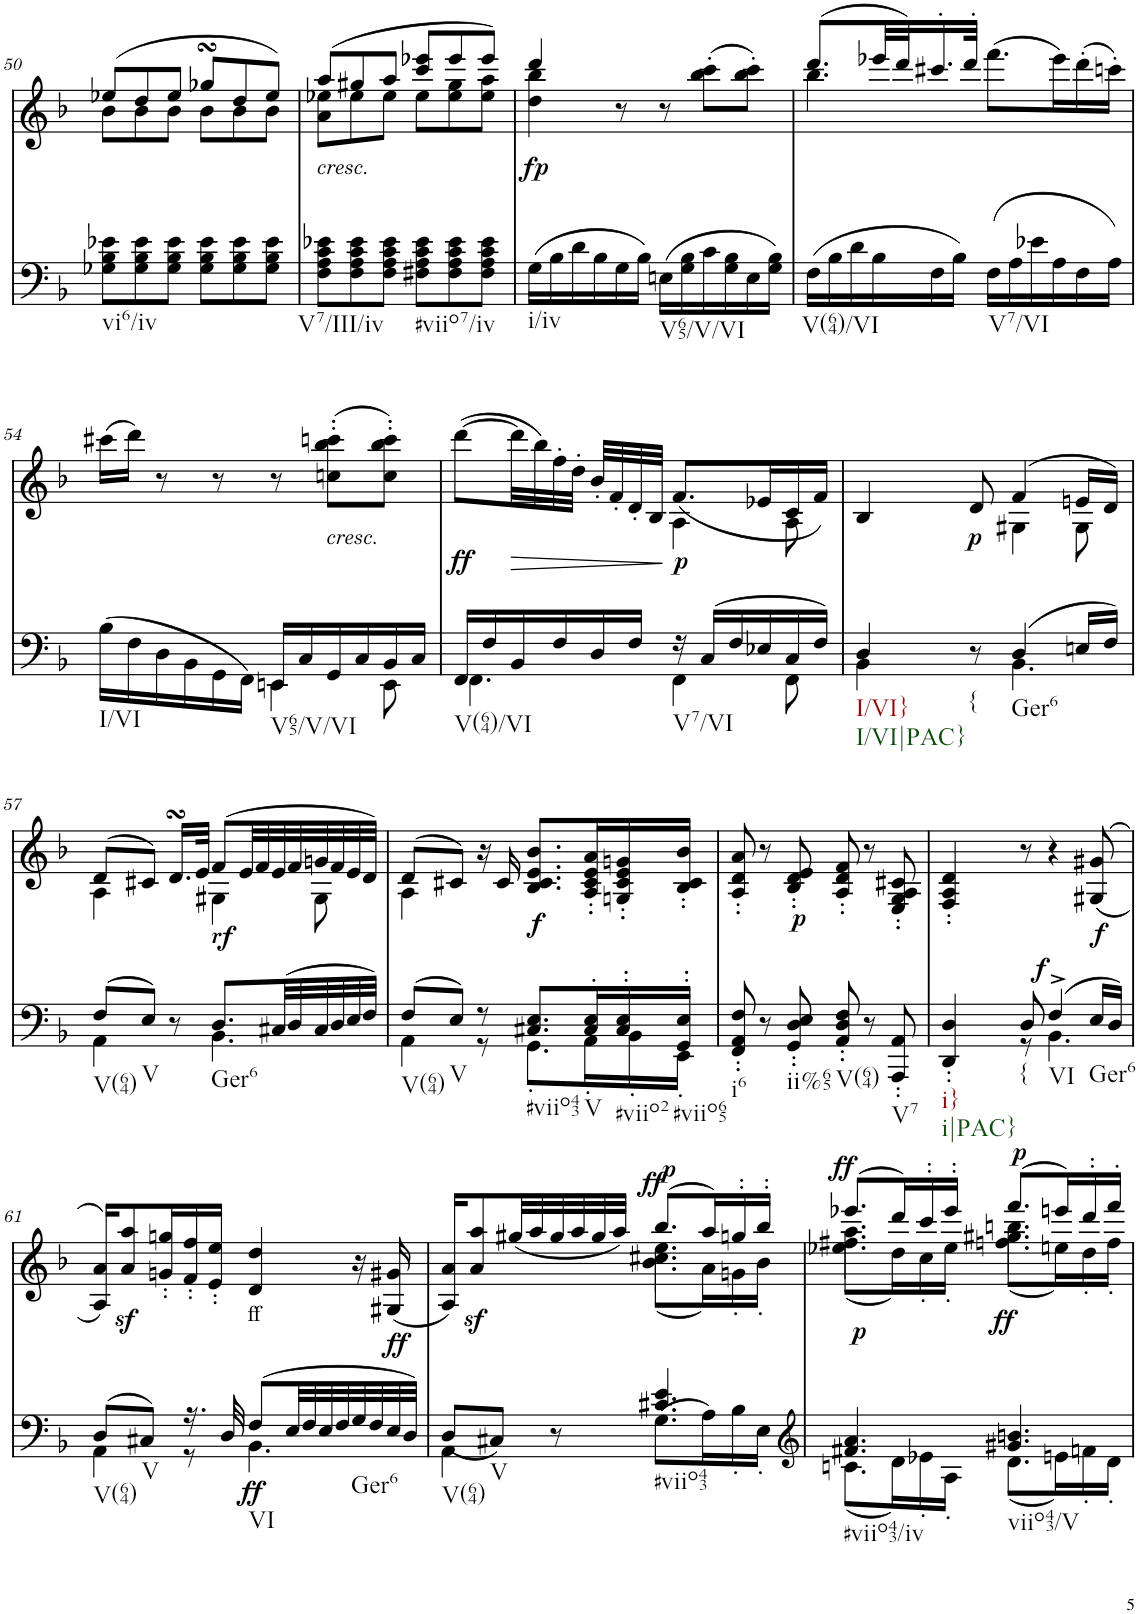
**kern	**text	**dynam	**kern	**text	**dynam
*part2	*part2	*part2	*part1	*part1	*part1
*staff2	*staff2	*staff2	*staff1	*staff1	*staff1
*I"Piano	*	*	*I"Piano	*	*
*I'Pno	*	*	*I'Pno	*	*
!!LO:PB:g=z
*clefF4	*	*	*clefG2	*	*
*k[b-]	*	*	*k[b-]	*	*
*d:	*	*	*d:	*	*
*M6/8	*	*	*M6/8	*	*
=50	=50	=50	=50	=50	=50
*	*	*	*^	*	*
!LO:TX:b:t=vi6/iv	!	!	!	!	!	!
8G-X\ 8B-\ 8e-X\L	.	.	(8ee-X/L	8b-\L	.	.
8G-\ 8B-\ 8e-\	.	.	8dd/	8b-\	.	.
8G-\ 8B-\ 8e-\J	.	.	8ee-/J	8b-\J	.	.
8G-\ 8B-\ 8e-\L	.	.	8gg-XsSSs/L	8b-\L	.	.
8G-\ 8B-\ 8e-\	.	.	8dd/	8b-\	.	.
8G-\ 8B-\ 8e-\J	.	.	8ee-/J)	8b-\J	.	.
=51	=51	=51	=51	=51	=51	=51
!	!	!	!LO:TX:b:i:t=cresc.	!	!	!
!LO:TX:b:t=V7/III/iv	!	!	!	!	!	!
!	!	!	!	!	!LO:LY:b	!
8F\ 8A\ 8c\ 8e-X\L	.	.	(8aa/L	8a\ 8ee-X\L	<	.
8F\ 8A\ 8c\ 8e-\	.	.	8gg#X/	8ee-\	.	.
8F\ 8A\ 8c\ 8e-\J	.	.	8aa/J	8ee-\J	.	.
!LO:TX:b:t=#viio7/iv	!	!	!	!	!	!
8F#X\ 8A\ 8c\ 8e-\L	.	.	8ccc/ 8eee-X/L	8ee-\L	.	.
8F#\ 8A\ 8c\ 8e-\	.	.	8eee-/	8ee-\ 8gg#\	.	.
8F#\ 8A\ 8c\ 8e-\J	.	.	8eee-/J)	8ee-\ 8aa\J	.	.
=52	=52	=52	=52	=52	=52	=52
!LO:TX:b:t=i/iv	!	!	!	!	!	!
!	!	!	!	!	!	!LO:DY:b
(16G\LL	.	.	4ddd/	4dd\ 4bb-\	.	fp
16B-\	.	.	.	.	.	.
16d\	.	.	.	.	.	.
16B-\	.	.	.	.	.	.
16G\	.	.	8r	2ryy	.	.
16B-\JJ)	.	.	.	.	.	.
!LO:TX:b:t=V65/V/VI	!	!	!	!	!	!
(16En\LL	.	.	8r	.	.	.
16G\ 16B-\	.	.	.	.	.	.
16c\	.	.	(>8bb-\'> 8ccc\'>L	.	.	.
16G\ 16B-\	.	.	.	.	.	.
16E\	.	.	8bb-\'> 8ccc\'>J)	.	.	.
16G\ 16B-\JJ)	.	.	.	.	.	.
=53	=53	=53	=53	=53	=53	=53
!LO:TX:b:t=V(64)/VI	!	!	!	!	!	!
(16F\LL	.	.	(8.ddd/L	4.bb-\	.	.
16B-\	.	.	.	.	.	.
16d\	.	.	.	.	.	.
16B-\	.	.	32eee-X/LL	.	.	.
.	.	.	32ddd/J)	.	.	.
16F\	.	.	16.ccc#X'/	.	.	.
16B-\JJ)	.	.	.	.	.	.
.	.	.	32ddd'/JJk	.	.	.
!LO:TX:b:t=V7/VI	!	!	!	!	!	!
(16F\LL	.	.	(>8.fff\L	4.ryy	.	.
16A\	.	.	.	.	.	.
16e-X\	.	.	.	.	.	.
16A\	.	.	16eee-\L)	.	.	.
16F\	.	.	(>16ddd'>\	.	.	.
16A\JJ)	.	.	16cccn'>\JJ)	.	.	.
*	*	*	*v	*v	*	*
!!LO:LB:g=z
=54	=54	=54	=54	=54	=54
*^	*	*	*	*	*
!LO:TX:b:t=I/VI	!	!	!	!	!	!
4.ryy	(>16B-\LL	.	.	(16ccc#X\LL	.	.
.	16F\	.	.	16ddd\JJ)	.	.
.	16D\	.	.	8r	.	.
.	16BB-\	.	.	.	.	.
.	16GG\	.	.	8r	.	.
.	16FF\JJ)	.	.	.	.	.
!LO:TX:b:t=V65/V/VI	!	!	!	!	!	!
16EEn/LL	4EEn\	.	.	8r	.	.
16C/	.	.	.	.	.	.
!	!	!	!	!LO:TX:b:i:t=cresc.	!	!
16GG/	.	.	.	(8ccn\' 8bb-\' 8cccn\'L	.	.
16C/	.	.	.	.	.	.
16BB-/	8EE\	.	.	8cc\' 8bb-\' 8ccc\'J)	.	.
16C/JJ	.	.	.	.	.	.
=55	=55	=55	=55	=55	=55	=55
*	*	*	*	*^	*	*
!LO:TX:b:t=V(64)/VI	!	!	!	!	!	!	!
!	!	!	!	!	!	!	!LO:DY:b
16FF/LL	4.FF\	.	.	(>[>8ddd\L	4.ryy	.	ff
16F/	.	.	.	.	.	.	.
!	!	!	!	!	!	!	!LO:HP:b
16BB-/	.	.	.	32ddd\LL]	.	.	>
.	.	.	.	32bb-\)	.	.	.
16F/	.	.	.	32ff'\	.	.	.
.	.	.	.	32dd'\JJJ	.	.	.
16D/	.	.	.	32b-'/LLL	.	.	.
.	.	.	.	32f'/	.	.	.
16F/JJ	.	.	.	32d'/	.	.	.
.	.	.	.	32B-/JJJ	.	.	.
!LO:TX:b:t=V7/VI	!	!	!	!	!	!	!
!	!	!	!	!	!	!LO:LY:b	!LO:DY:n=1:b
16r	4FF\	.	.	4A\	(8.f/L	p	] p
(16C/LL	.	.	.	.	.	.	.
16F/	.	.	.	.	.	.	.
16E-X/	.	.	.	.	16e-X/L	.	.
16C/	8FF\	.	.	8A\	16c/	.	.
16F/JJ)	.	.	.	.	16f/JJ)	.	.
=56	=56	=56	=56	=56	=56	=56	=56
!LO:TX:b:t=I/VI}	!	!	!	!	!	!	!
!LO:TX:b:t=I/VI|PAC}	!	!	!	!	!	!	!
4D/	4BB-\	.	.	4B-/	4.ryy	.	.
!LO:TX:b:t={	!	!	!	!	!	!	!
!	!	!	!	!	!	!	!LO:DY:b
8r	8ryy	.	.	8d/	.	.	p
!LO:TX:b:t=Ger6	!	!	!	!	!	!	!
(4D/	4.BB-\	.	.	(4f/	4G#X\	.	.
16En/LL	.	.	.	16en/LL	8G#\	.	.
16F/JJ)	.	.	.	16d/JJ)	.	.	.
!!LO:LB:g=z	!!
=57	=57	=57	=57	=57	=57	=57	=57
!LO:TX:b:t=V(64)	!	!	!	!	!	!	!
(8F/L	4AA\	.	.	(8d/L	4A\	.	.
!LO:TX:b:t=V	!	!	!	!	!	!	!
8E/J)	.	.	.	8c#X/J)	.	.	.
8r	8ryy	.	.	16.dsSSS/LL	8ryy	.	.
.	.	.	.	32e/JJk	.	.	.
!LO:TX:b:t=Ger6	!	!	!	!	!	!	!
!	!	!	!LO:DY:a	!	!	!	!
8.D/L	4.BB-\	.	rf	(8f/L	4G#X\	.	.
.	.	.	.	32e/LL	.	.	.
.	.	.	.	32f/	.	.	.
(32C#X/LL	.	.	.	32e/	.	.	.
32D/	.	.	.	32f/	.	.	.
32C#/	.	.	.	32gn/	8G#\	.	.
32D/	.	.	.	32f/	.	.	.
32E/	.	.	.	32e/	.	.	.
32F/JJJ)	.	.	.	32d/JJJ)	.	.	.
=58	=58	=58	=58	=58	=58	=58	=58
!LO:TX:b:t=V(64)	!	!	!	!	!	!	!
(8F/L	4AA\	.	.	(8d/L	4A\	.	.
!LO:TX:b:t=V	!	!	!	!	!	!	!
8E/J)	.	.	.	8c#X/J)	.	.	.
8r	8r	.	.	16r	2ryy	.	.
.	.	.	.	16c#/	.	.	.
!LO:TX:b:t=#viio43	!	!	!	!	!	!	!
!	!	!	!	!	!	!	!LO:DY:b
8.C#X/ 8.E/L	8.GG'\L	.	.	8.B-/ 8.c#/ 8.e/ 8.b-/L	.	.	f
!LO:TX:b:t=V	!	!	!	!	!	!	!
16C#/' 16E/'L	16AA'\L	.	.	16A/' 16c#/' 16e/' 16a/'L	.	.	.
!LO:TX:b:t=#viio2	!	!	!	!	!	!	!
16C#/' 16E/'	16BB-'\	.	.	16Gn/' 16c#/' 16e/' 16gn/'	.	.	.
!LO:TX:b:t=#viio65	!	!	!	!	!	!	!
16GG/' 16E/'JJ	16EE'\JJ	.	.	16B-/' 16c#/' 16b-/'JJ	.	.	.
*	*	*	*	*v	*v	*	*
=59	=59	=59	=59	=59	=59	=59
!LO:TX:b:t=i6	!	!	!	!	!	!
*v	*v	*	*	*	*	*
8FF/' 8AA/' 8F/'	.	.	8A/' 8d/' 8a/'	.	.
8r	.	.	8r	.	.
!LO:TX:b:t=ii%65	!	!	!	!	!
!	!	!	!	!	!LO:DY:b
8GG/' 8D/' 8E/'	.	.	8B-/' 8d/' 8e/'	.	p
!LO:TX:b:t=V(64)	!	!	!	!	!
8AA/' 8D/' 8F/'	.	.	8A/' 8d/' 8f/'	.	.
8r	.	.	8r	.	.
!LO:TX:b:t=V7	!	!	!	!	!
8AAA/' 8AA/'	.	.	8E/' 8G/' 8A/' 8c#X/'	.	.
=60	=60	=60	=60	=60	=60
*^	*	*	*	*	*
!LO:TX:b:t=i}	!	!	!	!	!	!
!LO:TX:b:t=i|PAC}	!	!	!	!	!	!
4DD/' 4D/'	4ryy	.	.	4F/' 4A/' 4d/'	.	.
!LO:TX:b:t={	!	!	!	!	!	!
!	!	!	!LO:DY:a	!	!	!
8D/	8r	.	f	8r	.	.
!LO:TX:b:t=VI	!	!	!	!	!	!
(4F^/	4.BB-\	.	.	4r	.	.
!LO:TX:b:t=Ger6	!	!	!	!	!	!
!	!	!	!LO:DY:a	!	!	!
16E/LL	.	.	f	(>(8G#X/ 8g#X/	.	.
16D/JJ)	.	.	.	.	.	.
!!LO:LB:g=z
=61	=61	=61	=61	=61	=61	=61
!LO:TX:b:t=V(64)	!	!	!	!	!	!
(8D/L	4AA\	.	.	16A/ 16a/KL))	.	.
.	.	.	.	8a/z< 8aa/z<	.	.
!LO:TX:b:t=V	!	!	!	!	!	!
8C#X/J)	.	.	.	.	.	.
.	.	.	.	16gn/' 16ggn/'L	.	.
16.r	8r	.	.	16f/' 16ff/'	.	.
.	.	.	.	16e/' 16ee/'JJ	.	.
32D/	.	.	.	.	.	.
!LO:TX:b:t=VI	!	!	!	!	!	!
!	!	!LO:LY:b	!LO:DY:b	!	!LO:LY:b	!
(8F/L	4.BB-\	ff	ff	4d/ 4dd/	ff	.
32E/LL	.	.	.	.	.	.
32F/	.	.	.	.	.	.
32E/	.	.	.	.	.	.
32F/	.	.	.	.	.	.
!LO:TX:b:t=Ger6	!	!	!	!	!	!
32G/	.	.	.	16r	.	.
32F/	.	.	.	.	.	.
!	!	!	!	!	!	!LO:DY:b
32E/	.	.	.	(16G#X/ 16g#X/	.	ff
32D/JJJ)	.	.	.	.	.	.
=62	=62	=62	=62	=62	=62	=62
*	*	*	*	*^	*	*
*	*	*	*	*	*^	*	*
!LO:TX:b:t=V(64)	!	!	!	!	!	!	!	!
!LO:TX:b:t=V	!	!	!	!	!	!	!	!
4AA\	(8D/L	.	.	16A/ 16a/KL)	4.ryy	4.ryy	.	.
!	!	!	!	!	!	!	!	!LO:DY:b
.	.	.	.	8a/ 8aa/	.	.	.	sf
.	8C#X/J)	.	.	.	.	.	.	.
.	.	.	.	(32gg#X/LL	.	.	.	.
.	.	.	.	32aa/	.	.	.	.
8r	8ryy	.	.	32gg#/	.	.	.	.
.	.	.	.	32aa/	.	.	.	.
.	.	.	.	32gg#/	.	.	.	.
.	.	.	.	32aa/JJJ)	.	.	.	.
!LO:TX:b:t=#viio43	!	!	!	!	!	!	!	!
!	!	!	!	!	!	!	!	!LO:DY:a
!	!	!	!	!	!	!	!	!LO:DY:n=1:a
(8.G\L	4.c#X/ 4.e/	.	.	(8.bb-/L	4.cc#X\ 4.ee\	(8.b-\L	.	ff p
16A\L)	.	.	.	16aa/L)	.	16a\L)	.	.
16B-'\	.	.	.	16ggn''/	.	16gn'\	.	.
16E'\JJ	.	.	.	16bb-''/JJ	.	16b-'\JJ	.	.
=63	=63	=63	=63	=63	=63	=63	=63	=63
*clefG2	*	*	*	*	*	*	*	*
!LO:TX:b:t=#viio43/iv	!	!	!	!	!	!	!	!
!	!	!	!	!	!	!	!LO:LY:b	!LO:DY:b
!	!	!	!	!	!	!	!	!LO:DY:n=1:a
4.f#X/ 4.a/	(8.cn\L	.	.	(8.eee-X/L	4.ff#X\ 4.aa\	(8.ee-X\L	f	p ff
.	16d\L)	.	.	16ddd/L)	.	16dd\L)	.	.
.	16e-X'\	.	.	16ccc''/	.	16cc'\	.	.
.	16A'\JJ	.	.	16eee-''/JJ	.	16ee-'\JJ	.	.
!LO:TX:b:t=viio43/V	!	!	!	!	!	!	!	!
!	!	!	!	!	!	!	!LO:LY:b	!LO:DY:n=2:b
!	!	!	!	!	!	!	!	!LO:DY:n=3:a
4.g#X/ 4.bn/	(8.d\L	.	.	(8.fff/L	4.gg#X\ 4.bbn\	(8.ffn\L	f	ff p
.	16en\L)	.	.	16eeen/L)	.	16een\L)	.	.
.	16fn'\	.	.	16ddd''/	.	16dd'\	.	.
.	16d'\JJ	.	.	16fff'/JJ	.	16ff'\JJ	.	.
*v	*v	*	*	*	*	*	*	*
*	*	*	*v	*v	*v	*	*
=	=	=	=	=	=
*-	*-	*-	*-	*-	*-
